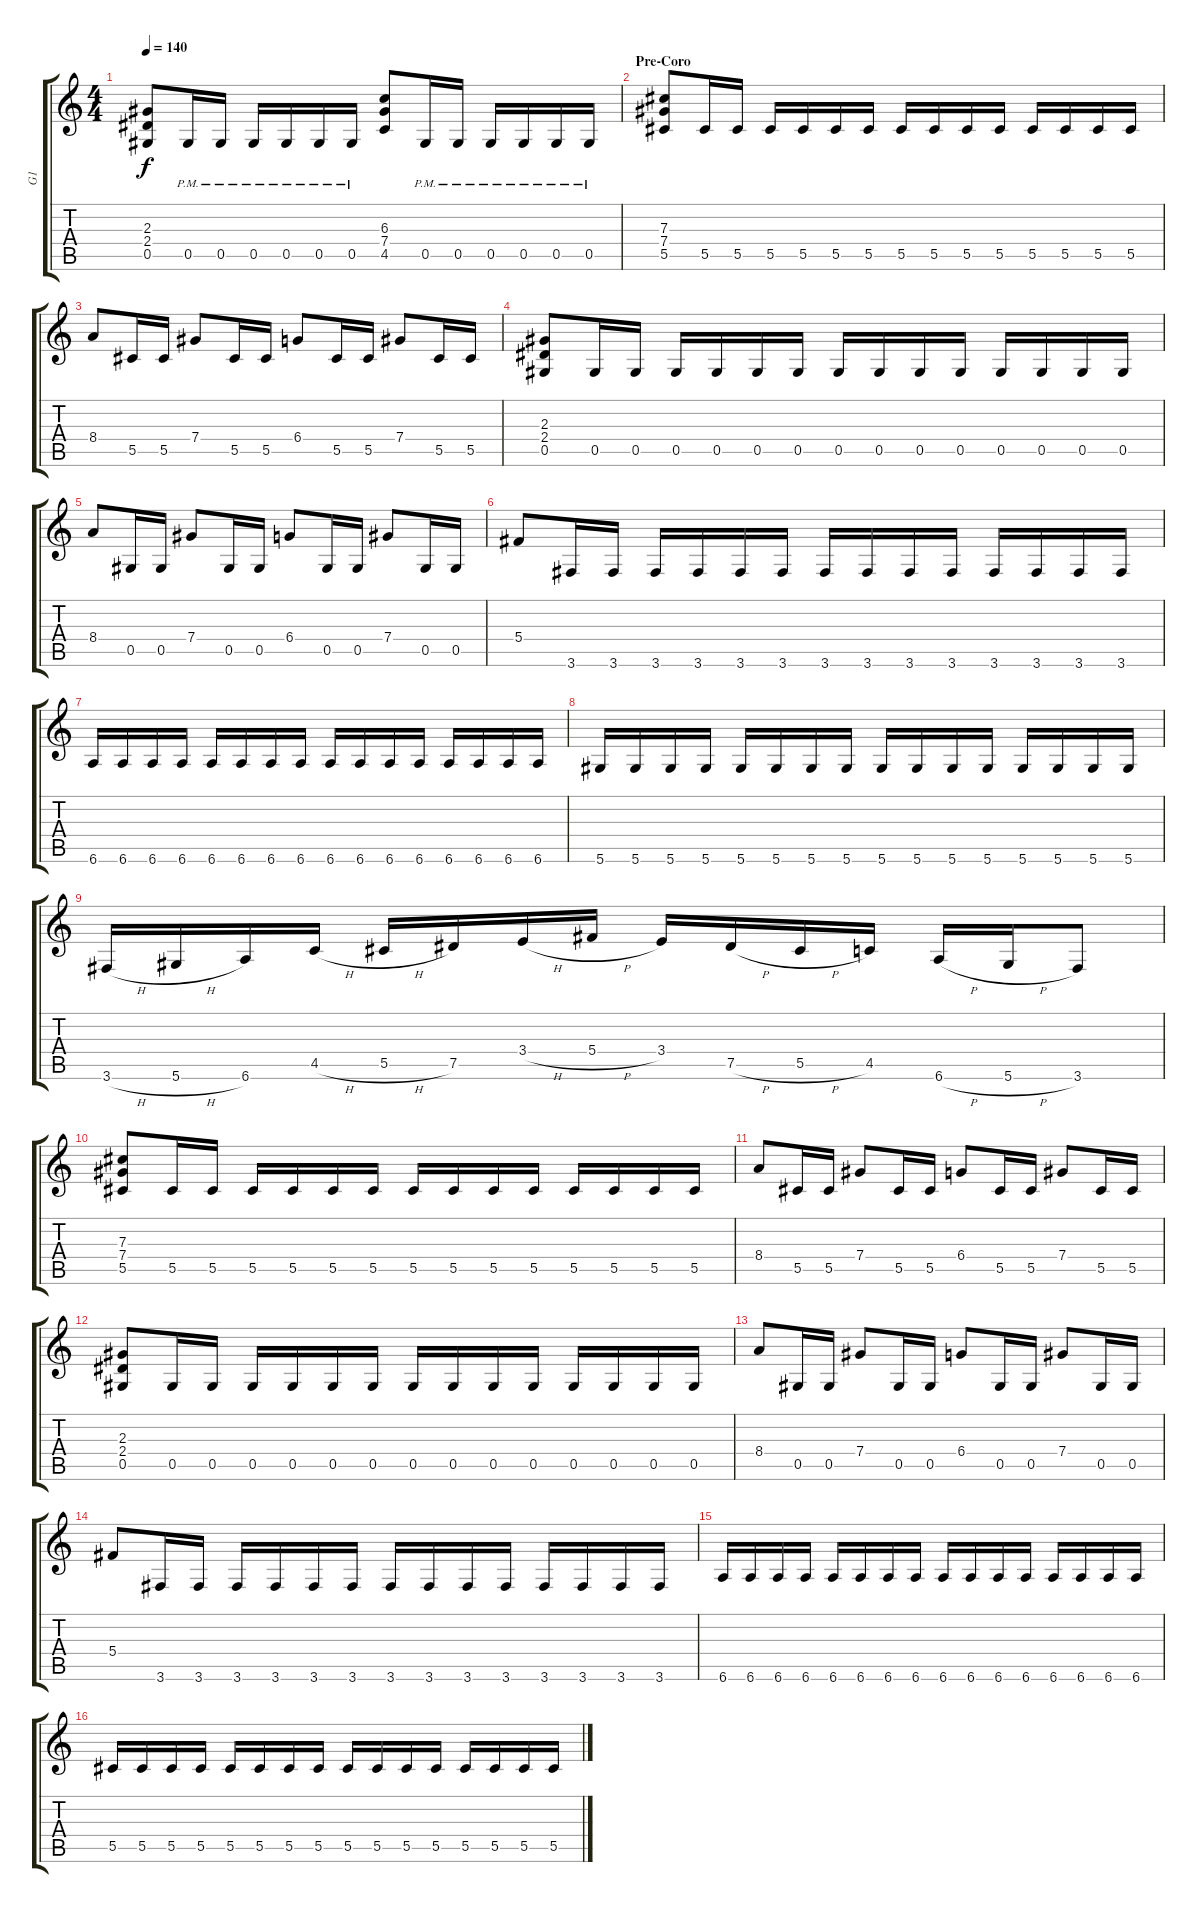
\track ("G1" "G1") {instrument distortionguitar}
\staff {score tabs}
\tuning (Eb4 Bb3 Gb3 Db3 Ab2 Eb2) {hide}
\ts (4 4)
\tempo 140
\clef g2
\ks c
(2.3 2.4 0.5).8{dy f} 0.5{pm}.16 0.5{pm}.16 0.5{pm}.16 0.5{pm}.16 0.5{pm}.16 0.5{pm}.16 (6.3 7.4 4.5).8 0.5{pm}.16 0.5{pm}.16 0.5{pm}.16 0.5{pm}.16 0.5{pm}.16 0.5{pm}.16 |
\section ("" "Pre-Coro")
(7.3 7.4 5.5).8 5.5.16 5.5.16 5.5.16 5.5.16 5.5.16 5.5.16 5.5.16 5.5.16 5.5.16 5.5.16 5.5.16 5.5.16 5.5.16 5.5.16 |
8.4.8 5.5.16 5.5.16 7.4.8 5.5.16 5.5.16 6.4.8 5.5.16 5.5.16 7.4.8 5.5.16 5.5.16 |
(2.3 2.4 0.5).8 0.5.16 0.5.16 0.5.16 0.5.16 0.5.16 0.5.16 0.5.16 0.5.16 0.5.16 0.5.16 0.5.16 0.5.16 0.5.16 0.5.16 |
8.4.8 0.5.16 0.5.16 7.4.8 0.5.16 0.5.16 6.4.8 0.5.16 0.5.16 7.4.8 0.5.16 0.5.16 |
5.4.8 3.6.16 3.6.16 3.6.16 3.6.16 3.6.16 3.6.16 3.6.16 3.6.16 3.6.16 3.6.16 3.6.16 3.6.16 3.6.16 3.6.16 |
6.6.16 6.6.16 6.6.16 6.6.16 6.6.16 6.6.16 6.6.16 6.6.16 6.6.16 6.6.16 6.6.16 6.6.16 6.6.16 6.6.16 6.6.16 6.6.16 |
5.6.16 5.6.16 5.6.16 5.6.16 5.6.16 5.6.16 5.6.16 5.6.16 5.6.16 5.6.16 5.6.16 5.6.16 5.6.16 5.6.16 5.6.16 5.6.16 |
3.6{h}.16 5.6{h}.16 6.6.16 4.5{h}.16 5.5{h}.16 7.5.16 3.4{h}.16 5.4{h}.16 3.4.16 7.5{h}.16 5.5{h}.16 4.5.16 6.6{h}.16 5.6{h}.16 3.6.8 |
(7.3 7.4 5.5).8 5.5.16 5.5.16 5.5.16 5.5.16 5.5.16 5.5.16 5.5.16 5.5.16 5.5.16 5.5.16 5.5.16 5.5.16 5.5.16 5.5.16 |
8.4.8 5.5.16 5.5.16 7.4.8 5.5.16 5.5.16 6.4.8 5.5.16 5.5.16 7.4.8 5.5.16 5.5.16 |
(2.3 2.4 0.5).8 0.5.16 0.5.16 0.5.16 0.5.16 0.5.16 0.5.16 0.5.16 0.5.16 0.5.16 0.5.16 0.5.16 0.5.16 0.5.16 0.5.16 |
8.4.8 0.5.16 0.5.16 7.4.8 0.5.16 0.5.16 6.4.8 0.5.16 0.5.16 7.4.8 0.5.16 0.5.16 |
5.4.8 3.6.16 3.6.16 3.6.16 3.6.16 3.6.16 3.6.16 3.6.16 3.6.16 3.6.16 3.6.16 3.6.16 3.6.16 3.6.16 3.6.16 |
6.6.16 6.6.16 6.6.16 6.6.16 6.6.16 6.6.16 6.6.16 6.6.16 6.6.16 6.6.16 6.6.16 6.6.16 6.6.16 6.6.16 6.6.16 6.6.16 |
5.5.16 5.5.16 5.5.16 5.5.16 5.5.16 5.5.16 5.5.16 5.5.16 5.5.16 5.5.16 5.5.16 5.5.16 5.5.16 5.5.16 5.5.16 5.5.16
